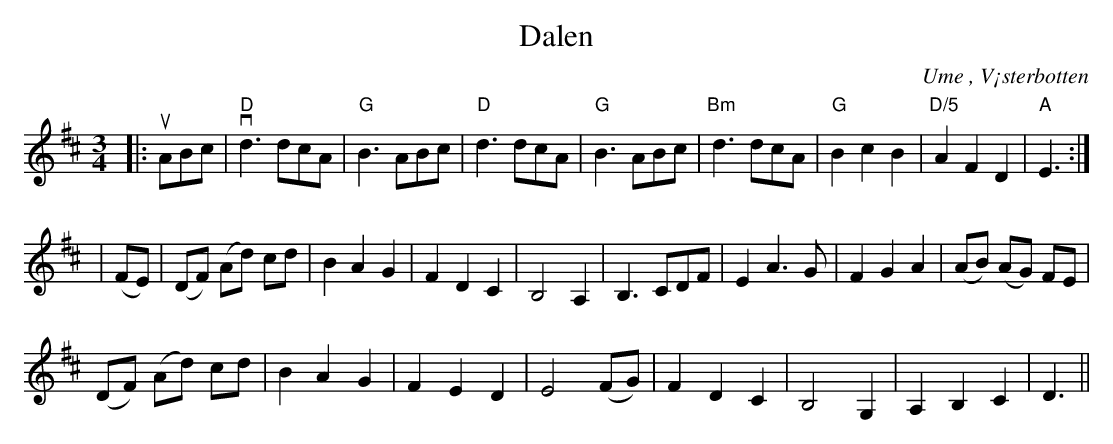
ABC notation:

X:1
T:Dalen
O:Ume , V¡sterbotten
M:3/4
L:1/8
K:D
|: uABc | "D"vd3 dcA | "G"B3 ABc | "D" d3 dcA | "G"B3 ABc | "Bm"d3 dcA | "G"B2 c2 B2 | "D/5"A2 F2 D2 | "A"E3 :|
| (FE) | (DF) (Ad) cd | B2 A2 G2 | F2 D2 C2 | B,4 A,2 | B,3 CDF | E2 A3 G | F2 G2 A2 | (AB) (AG) FE |
 (DF) (Ad) cd | B2 A2 G2 | F2 E2 D2 | E4 (FG) | F2 D2 C2 | B,4 G,2 | A,2 B,2 C2 | D3 ||
